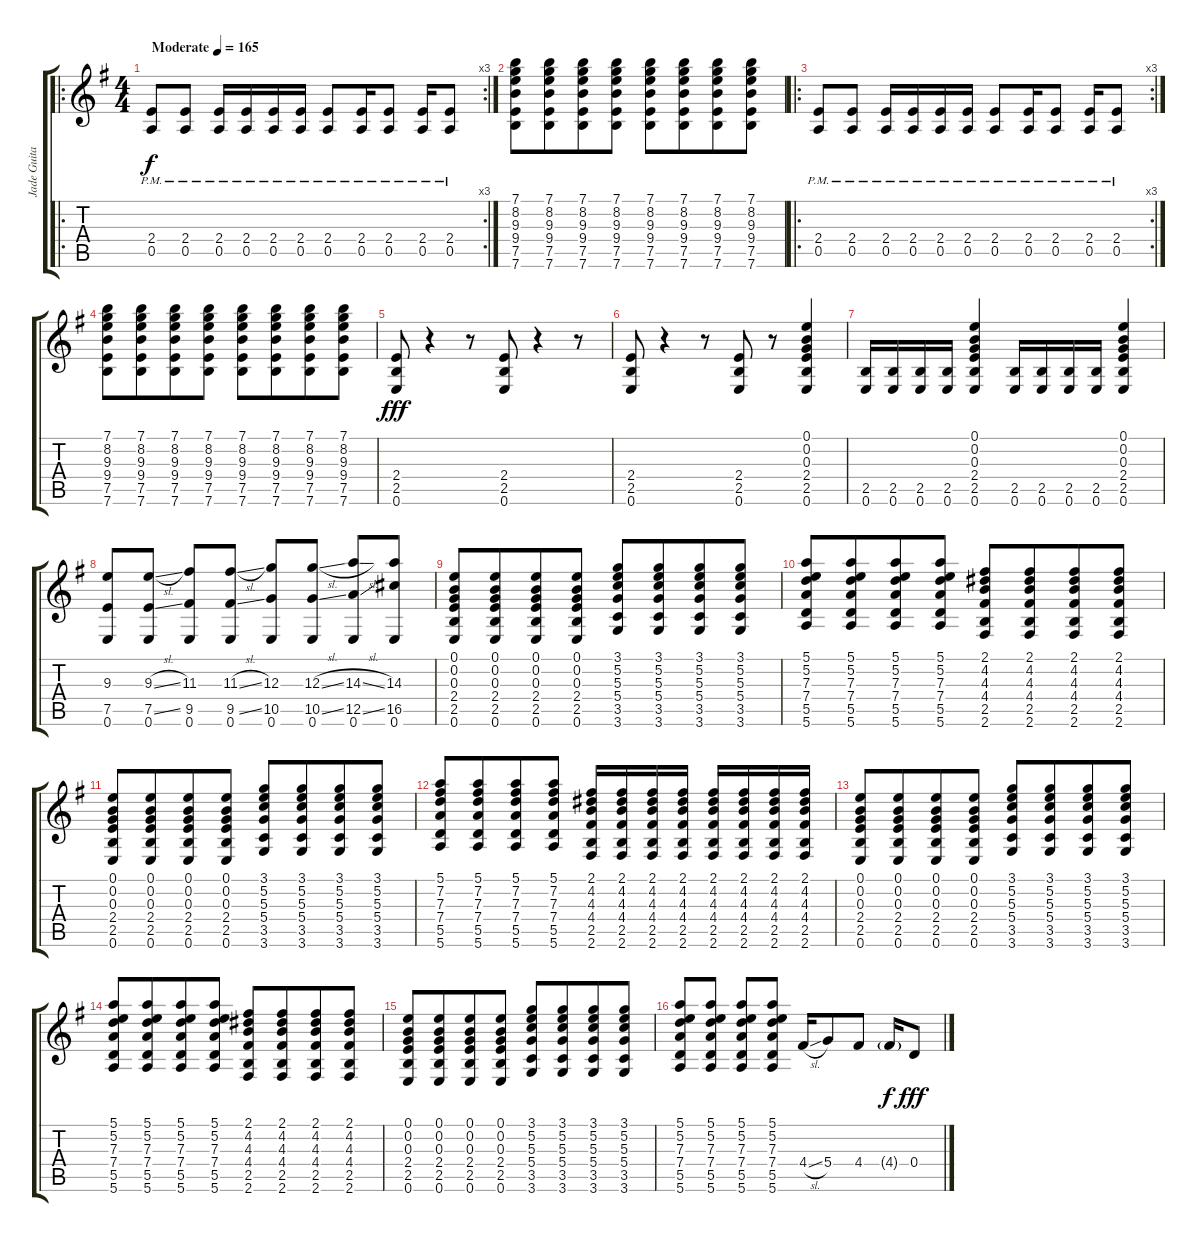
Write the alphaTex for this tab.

\track ("Jade Guitar 1" "Jade Guita") {instrument overdrivenguitar}
\staff {score tabs}
\tuning (E4 B3 G3 D3 A2 E2) {hide}
\ro
\rc 3
\ts (4 4)
\tempo (165 "Moderate")
\clef g2
\ks g
(2.4{pm} 0.5{pm}).8{dy f instrument overdrivenguitar} (2.4{pm} 0.5{pm}).8 (2.4{pm} 0.5{pm}).16 (2.4{pm} 0.5{pm}).16 (2.4{pm} 0.5{pm}).16 (2.4{pm} 0.5{pm}).16 (2.4{pm} 0.5{pm}).8 (2.4{pm} 0.5{pm}).16 (2.4{pm} 0.5{pm}).8 (2.4{pm} 0.5{pm}).16 (2.4{pm} 0.5{pm}).8 |
(7.1 8.2 9.3 9.4 7.5 7.6).8{volume 12} (7.1 8.2 9.3 9.4 7.5 7.6).8{beam merge} (7.1 8.2 9.3 9.4 7.5 7.6).8 (7.1 8.2 9.3 9.4 7.5 7.6).8 (7.1 8.2 9.3 9.4 7.5 7.6).8 (7.1 8.2 9.3 9.4 7.5 7.6).8{beam merge} (7.1 8.2 9.3 9.4 7.5 7.6).8 (7.1 8.2 9.3 9.4 7.5 7.6).8 |
\ro
\rc 3
(2.4{pm} 0.5{pm}).8 (2.4{pm} 0.5{pm}).8 (2.4{pm} 0.5{pm}).16 (2.4{pm} 0.5{pm}).16 (2.4{pm} 0.5{pm}).16 (2.4{pm} 0.5{pm}).16 (2.4{pm} 0.5{pm}).8 (2.4{pm} 0.5{pm}).16 (2.4{pm} 0.5{pm}).8 (2.4{pm} 0.5{pm}).16 (2.4{pm} 0.5{pm}).8 |
(7.1 8.2 9.3 9.4 7.5 7.6).8{volume 16} (7.1 8.2 9.3 9.4 7.5 7.6).8{beam merge} (7.1 8.2 9.3 9.4 7.5 7.6).8 (7.1 8.2 9.3 9.4 7.5 7.6).8 (7.1 8.2 9.3 9.4 7.5 7.6).8 (7.1 8.2 9.3 9.4 7.5 7.6).8{beam merge} (7.1 8.2 9.3 9.4 7.5 7.6).8 (7.1 8.2 9.3 9.4 7.5 7.6).8 |
(2.4 2.5 0.6).8{dy fff} r.4 r.8 (2.4 2.5 0.6).8 r.4 r.8 |
(2.4 2.5 0.6).8 r.4 r.8 (2.4 2.5 0.6).8 r.8 (0.1 0.2 0.3 2.4 2.5 0.6).4 |
(2.5 0.6).16 (2.5 0.6).16 (2.5 0.6).16 (2.5 0.6).16 (0.1 0.2 0.3 2.4 2.5 0.6).4 (2.5 0.6).16 (2.5 0.6).16 (2.5 0.6).16 (2.5 0.6).16 (0.1 0.2 0.3 2.4 2.5 0.6).4 |
(9.3 7.5 0.6).8 (9.3{sl} 7.5{ss} 0.6).8 (11.3 9.5 0.6).8 (11.3{sl} 9.5{ss} 0.6).8 (12.3 10.5 0.6).8 (12.3{sl} 10.5{ss} 0.6).8 (14.3{sl} 12.5{ss} 0.6).8 (14.3 16.5 0.6).8 |
(0.1 0.2 0.3 2.4 2.5 0.6).8 (0.1 0.2 0.3 2.4 2.5 0.6).8{beam merge} (0.1 0.2 0.3 2.4 2.5 0.6).8 (0.1 0.2 0.3 2.4 2.5 0.6).8 (3.1 5.2 5.3 5.4 3.5 3.6).8 (3.1 5.2 5.3 5.4 3.5 3.6).8{beam merge} (3.1 5.2 5.3 5.4 3.5 3.6).8 (3.1 5.2 5.3 5.4 3.5 3.6).8 |
(5.1 5.2 7.3 7.4 5.5 5.6).8 (5.1 5.2 7.3 7.4 5.5 5.6).8{beam merge} (5.1 5.2 7.3 7.4 5.5 5.6).8 (5.1 5.2 7.3 7.4 5.5 5.6).8 (2.1 4.2 4.3 4.4 2.5 2.6).8 (2.1 4.2 4.3 4.4 2.5 2.6).8{beam merge} (2.1 4.2 4.3 4.4 2.5 2.6).8 (2.1 4.2 4.3 4.4 2.5 2.6).8 |
(0.1 0.2 0.3 2.4 2.5 0.6).8 (0.1 0.2 0.3 2.4 2.5 0.6).8{beam merge} (0.1 0.2 0.3 2.4 2.5 0.6).8 (0.1 0.2 0.3 2.4 2.5 0.6).8 (3.1 5.2 5.3 5.4 3.5 3.6).8 (3.1 5.2 5.3 5.4 3.5 3.6).8{beam merge} (3.1 5.2 5.3 5.4 3.5 3.6).8 (3.1 5.2 5.3 5.4 3.5 3.6).8 |
(5.1 7.2 7.3 7.4 5.5 5.6).8 (5.1 7.2 7.3 7.4 5.5 5.6).8{beam merge} (5.1 7.2 7.3 7.4 5.5 5.6).8 (5.1 7.2 7.3 7.4 5.5 5.6).8 (2.1 4.2 4.3 4.4 2.5 2.6).16 (2.1 4.2 4.3 4.4 2.5 2.6).16 (2.1 4.2 4.3 4.4 2.5 2.6).16 (2.1 4.2 4.3 4.4 2.5 2.6).16 (2.1 4.2 4.3 4.4 2.5 2.6).16 (2.1 4.2 4.3 4.4 2.5 2.6).16 (2.1 4.2 4.3 4.4 2.5 2.6).16 (2.1 4.2 4.3 4.4 2.5 2.6).16 |
(0.1 0.2 0.3 2.4 2.5 0.6).8 (0.1 0.2 0.3 2.4 2.5 0.6).8{beam merge} (0.1 0.2 0.3 2.4 2.5 0.6).8 (0.1 0.2 0.3 2.4 2.5 0.6).8 (3.1 5.2 5.3 5.4 3.5 3.6).8 (3.1 5.2 5.3 5.4 3.5 3.6).8{beam merge} (3.1 5.2 5.3 5.4 3.5 3.6).8 (3.1 5.2 5.3 5.4 3.5 3.6).8 |
(5.1 5.2 7.3 7.4 5.5 5.6).8 (5.1 5.2 7.3 7.4 5.5 5.6).8{beam merge} (5.1 5.2 7.3 7.4 5.5 5.6).8 (5.1 5.2 7.3 7.4 5.5 5.6).8 (2.1 4.2 4.3 4.4 2.5 2.6).8 (2.1 4.2 4.3 4.4 2.5 2.6).8{beam merge} (2.1 4.2 4.3 4.4 2.5 2.6).8 (2.1 4.2 4.3 4.4 2.5 2.6).8 |
(0.1 0.2 0.3 2.4 2.5 0.6).8 (0.1 0.2 0.3 2.4 2.5 0.6).8{beam merge} (0.1 0.2 0.3 2.4 2.5 0.6).8 (0.1 0.2 0.3 2.4 2.5 0.6).8 (3.1 5.2 5.3 5.4 3.5 3.6).8 (3.1 5.2 5.3 5.4 3.5 3.6).8{beam merge} (3.1 5.2 5.3 5.4 3.5 3.6).8 (3.1 5.2 5.3 5.4 3.5 3.6).8 |
(5.1 5.2 7.3 7.4 5.5 5.6).8 (5.1 5.2 7.3 7.4 5.5 5.6).8 (5.1 5.2 7.3 7.4 5.5 5.6).8 (5.1 5.2 7.3 7.4 5.5 5.6).8 4.4{sl}.16 5.4.8 4.4.8 4.4{g}.16{dy f} 0.4.8{dy fff}
